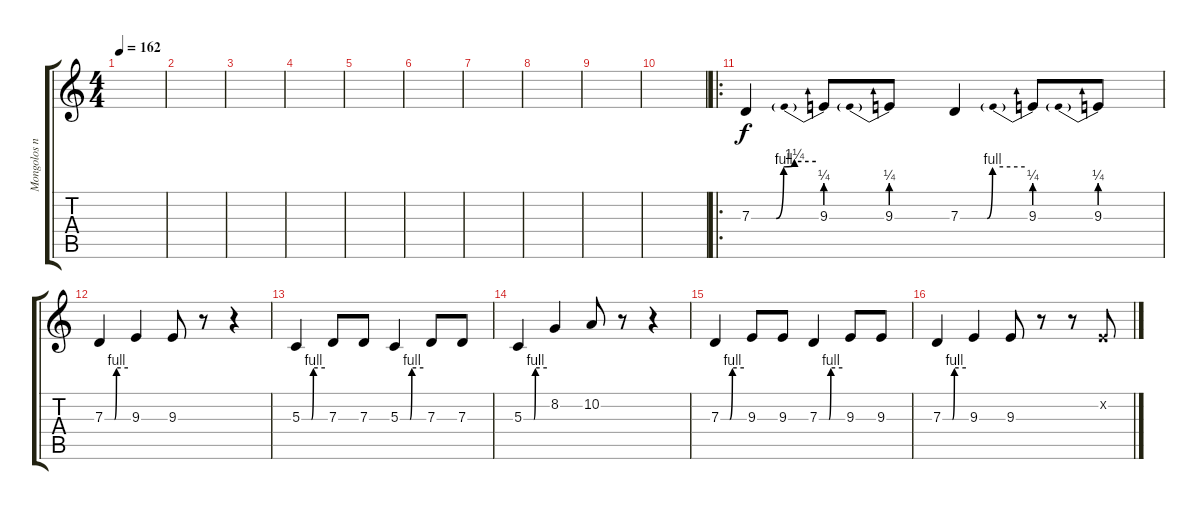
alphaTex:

\track ("Mongolos n2" "Mongolos n") {instrument choiraahs}
\staff {score tabs}
\tuning (E4 B3 G3 D3 A2 E2) {hide}
\ts (4 4)
\tempo 162
\clef g2
\ks c
|
|
|
|
|
|
|
|
|
|
\ro
7.3{be (custom 0 0 23 0 30 4 40 5 60 5)}.4 9.3{be (prebend 0 1 60 1)}.8 9.3{be (prebend 0 1 60 1)}.8 7.3{be (custom 0 0 25 0 30 4 60 4)}.4 9.3{be (prebend 0 1 60 1)}.8 9.3{be (prebend 0 1 60 1)}.8 |
7.3{be (custom 0 0 25 0 30 4 60 4)}.4 9.3.4 9.3.8 r.8 r.4 |
5.3{be (custom 0 0 25 0 30 4 60 4)}.4 7.3.8 7.3.8 5.3{be (custom 0 0 25 0 30 4 60 4)}.4 7.3.8 7.3.8 |
5.3{be (custom 0 0 26 0 30 4 60 4)}.4 8.2.4 10.2.8 r.8 r.4 |
7.3{be (custom 0 0 23 0 30 4 60 4)}.4 9.3.8 9.3.8 7.3{be (custom 0 0 25 0 30 4 60 4)}.4 9.3.8 9.3.8 |
7.3{be (custom 0 0 25 0 30 4 60 4)}.4 9.3.4 9.3.8 r.8 r.8 5.2{x}.8
